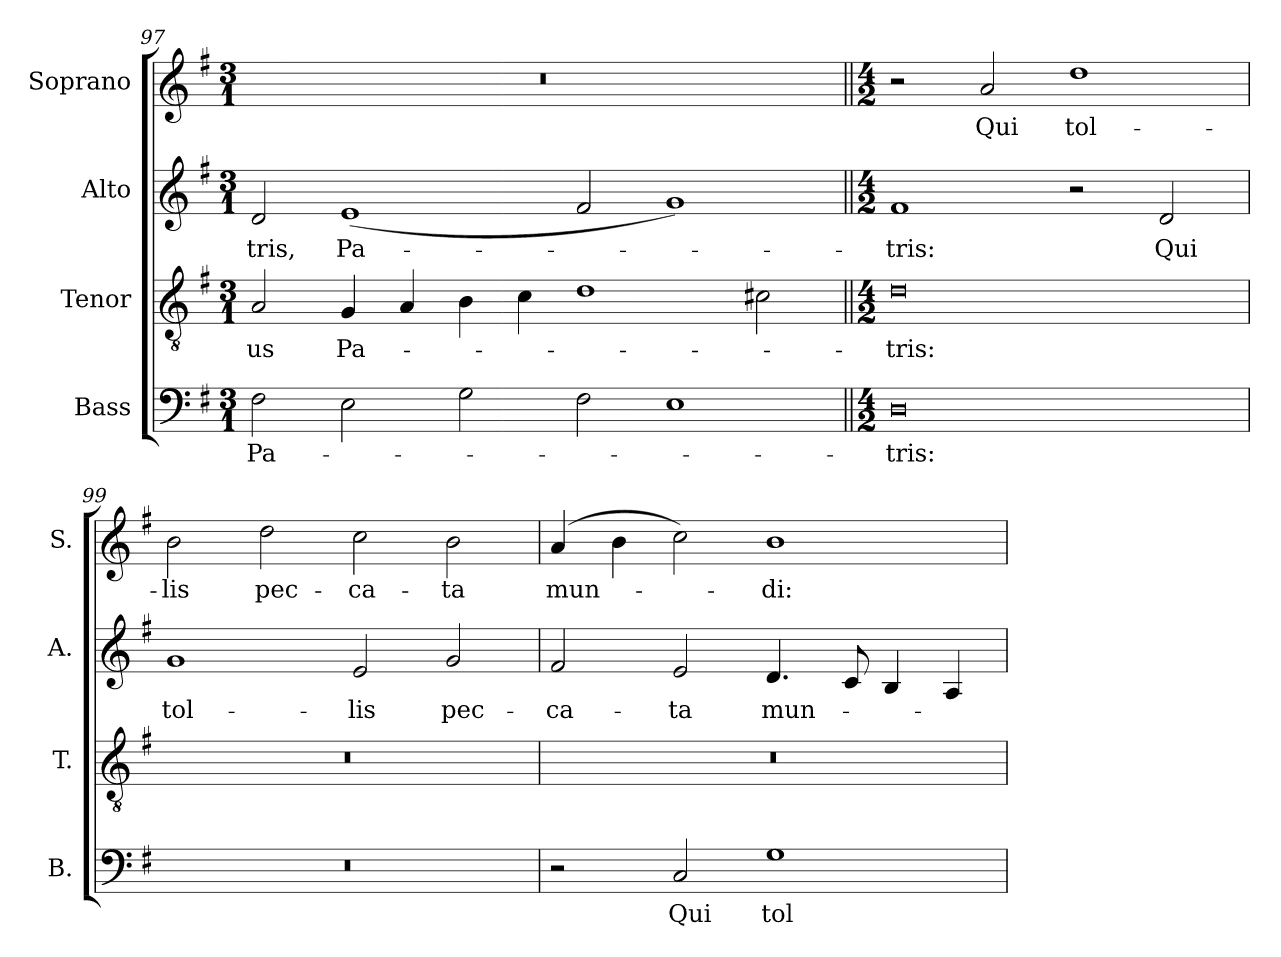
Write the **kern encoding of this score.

**kern	**text	**kern	**text	**kern	**text	**kern	**text
*part4	*part4	*part3	*part3	*part2	*part2	*part1	*part1
*staff4	*staff4	*staff3	*staff3	*staff2	*staff2	*staff1	*staff1
*I"Bass	*	*I"Tenor	*	*I"Alto	*	*I"Soprano	*
*I'B.	*	*I'T.	*	*I'A.	*	*I'S.	*
!!LO:LB:g=z
*clefF4	*	*clefGv2	*	*clefG2	*	*clefG2	*
*	*	*ITrd7c12	*	*	*	*	*
*k[f#]	*	*k[f#]	*	*k[f#]	*	*k[f#]	*
*G:	*	*G:	*	*G:	*	*G:	*
*M3/1	*	*M3/1	*	*M3/1	*	*M3/1	*
=97	=97	=97	=97	=97	=97	=97	=97
!	!LO:LY:b:color=#000000	!	!	!	!	!	!
!	!	!	!LO:LY:b:color=#000000	!	!	!	!
!	!	!	!	!	!LO:LY:b:color=#000000	!LO:N:vis=1	!
2F#i\	Pa-	2AAi/	-us	2di/	-tris,	0.r	.
!	!	!	!LO:LY:b:color=#000000	!	!	!	!
!	!	!	!	!	!LO:LY:b:color=#000000	!	!
2Ei\	.	4GGi/	Pa-	(1ei	Pa-	.	.
.	.	4AAi/	.	.	.	.	.
2Gi\	.	4BBi\	.	.	.	.	.
.	.	4Ci\	.	.	.	.	.
2F#i\	.	1Di	.	2f#i/	.	.	.
1Ei	.	.	.	1gi)	.	.	.
.	.	2C#Xi\	.	.	.	.	.
=98||	=98||	=98||	=98||	=98||	=98||	=98||	=98||
*M4/2	*	*M4/2	*	*M4/2	*	*M4/2	*
!	!LO:LY:b:color=#000000	!	!	!	!	!	!
!	!	!	!LO:LY:b:color=#000000	!	!	!	!
!	!	!	!	!	!LO:LY:b:color=#000000	!	!
0Di	-tris:	0Di	-tris:	1f#i	-tris:	2r	.
!	!	!	!	!	!	!	!LO:LY:b:color=#000000
.	.	.	.	.	.	2ai/	Qui
!	!	!	!	!	!	!	!LO:LY:b:color=#000000
.	.	.	.	2r	.	1ddi	tol-
!	!	!	!	!	!LO:LY:b:color=#000000	!	!
.	.	.	.	2di/	Qui	.	.
=99	=99	=99	=99	=99	=99	=99	=99
!LO:N:vis=1	!	!LO:N:vis=1	!	!	!	!	!
!	!	!	!	!	!LO:LY:b:color=#000000	!	!
!	!	!	!	!	!	!	!LO:LY:b:color=#000000
0r	.	0r	.	1gi	tol-	2bi\	-lis
!	!	!	!	!	!	!	!LO:LY:b:color=#000000
.	.	.	.	.	.	2ddi\	pec-
!	!	!	!	!	!LO:LY:b:color=#000000	!	!
!	!	!	!	!	!	!	!LO:LY:b:color=#000000
.	.	.	.	2ei/	-lis	2cci\	-ca-
!	!	!	!	!	!LO:LY:b:color=#000000	!	!
!	!	!	!	!	!	!	!LO:LY:b:color=#000000
.	.	.	.	2gi/	pec-	2bi\	-ta
=100	=100	=100	=100	=100	=100	=100	=100
!	!	!LO:N:vis=1	!	!	!	!	!
!	!	!	!	!	!LO:LY:b:color=#000000	!	!
!	!	!	!	!	!	!	!LO:LY:b:color=#000000
2r	.	0r	.	2f#i/	-ca-	(4ai/	mun-
.	.	.	.	.	.	4bi\	.
!	!LO:LY:b:color=#000000	!	!	!	!	!	!
!	!	!	!	!	!LO:LY:b:color=#000000	!	!
2Ci/	Qui	.	.	2ei/	-ta	2cci\)	.
!	!LO:LY:b:color=#000000	!	!	!	!	!	!
!	!	!	!	!	!LO:LY:b:color=#000000	!	!
!	!	!	!	!	!	!	!LO:LY:b:color=#000000
1Gi	tol-	.	.	4.di/	mun-	1bi	-di:
.	.	.	.	8ci/	.	.	.
.	.	.	.	4Bi/	.	.	.
.	.	.	.	4Ai/	.	.	.
=	=	=	=	=	=	=	=
*-	*-	*-	*-	*-	*-	*-	*-
